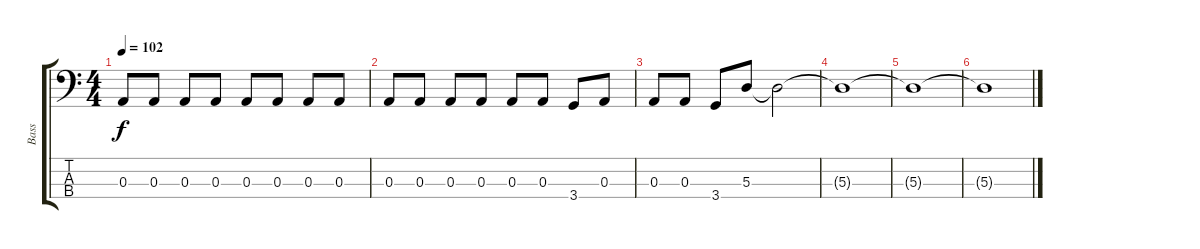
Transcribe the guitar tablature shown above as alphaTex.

\track ("Bass" "Bass") {instrument electricbassfinger}
\staff {score tabs}
\tuning (G2 D2 A1 E1) {hide}
\ts (4 4)
\tempo 102
\clef f4
\ks c
0.3.8{dy f} 0.3.8 0.3.8 0.3.8 0.3.8 0.3.8 0.3.8 0.3.8 |
0.3.8 0.3.8 0.3.8 0.3.8 0.3.8 0.3.8 3.4.8 0.3.8 |
0.3.8 0.3.8 3.4.8 5.3.8 5.3{t}.2 |
5.3{t}.1 |
5.3{t}.1 |
5.3{t}.1
